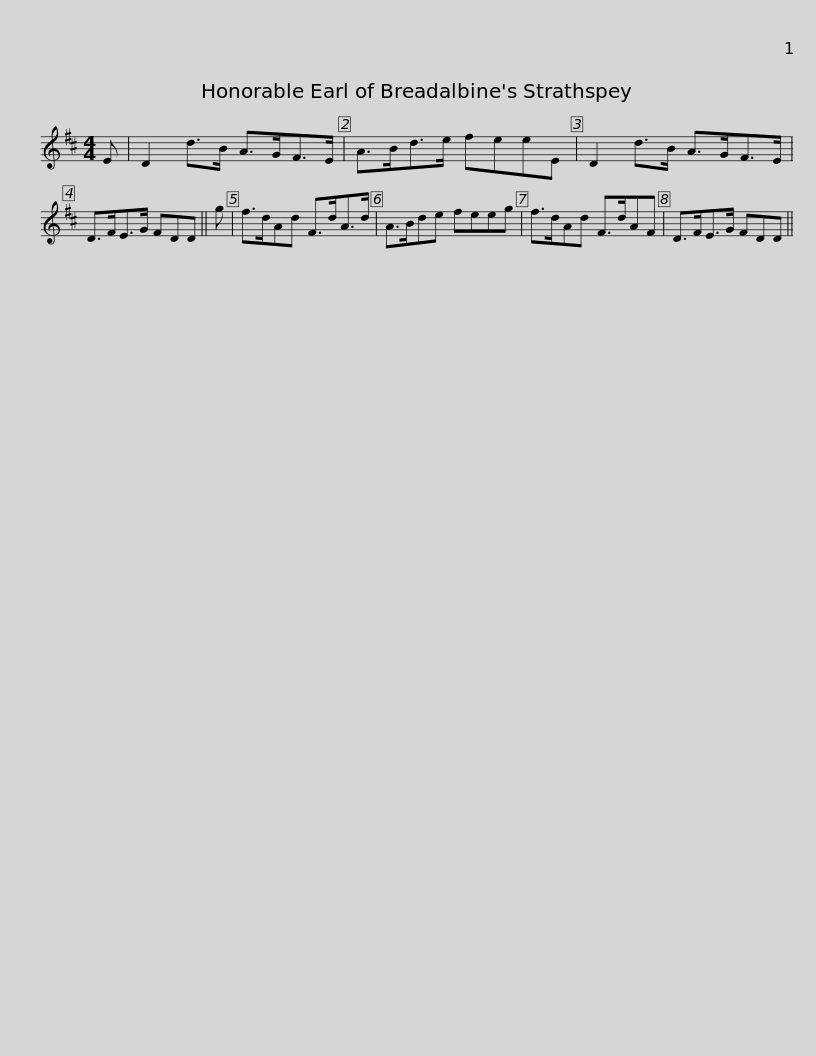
X:1
L:1/8
M:4/4
I:linebreak $
K:D
V:1 treble
V:1
 E | D2 d>B A>GF>E | A>Bd>e feeE | D2 d>B A>GF>E | D>FE>G FDD || %5
 g |$ f>dAd F>dA>d | A>Bde feeg | f>dAd F>dAF | D>FE>G FDD || %10
